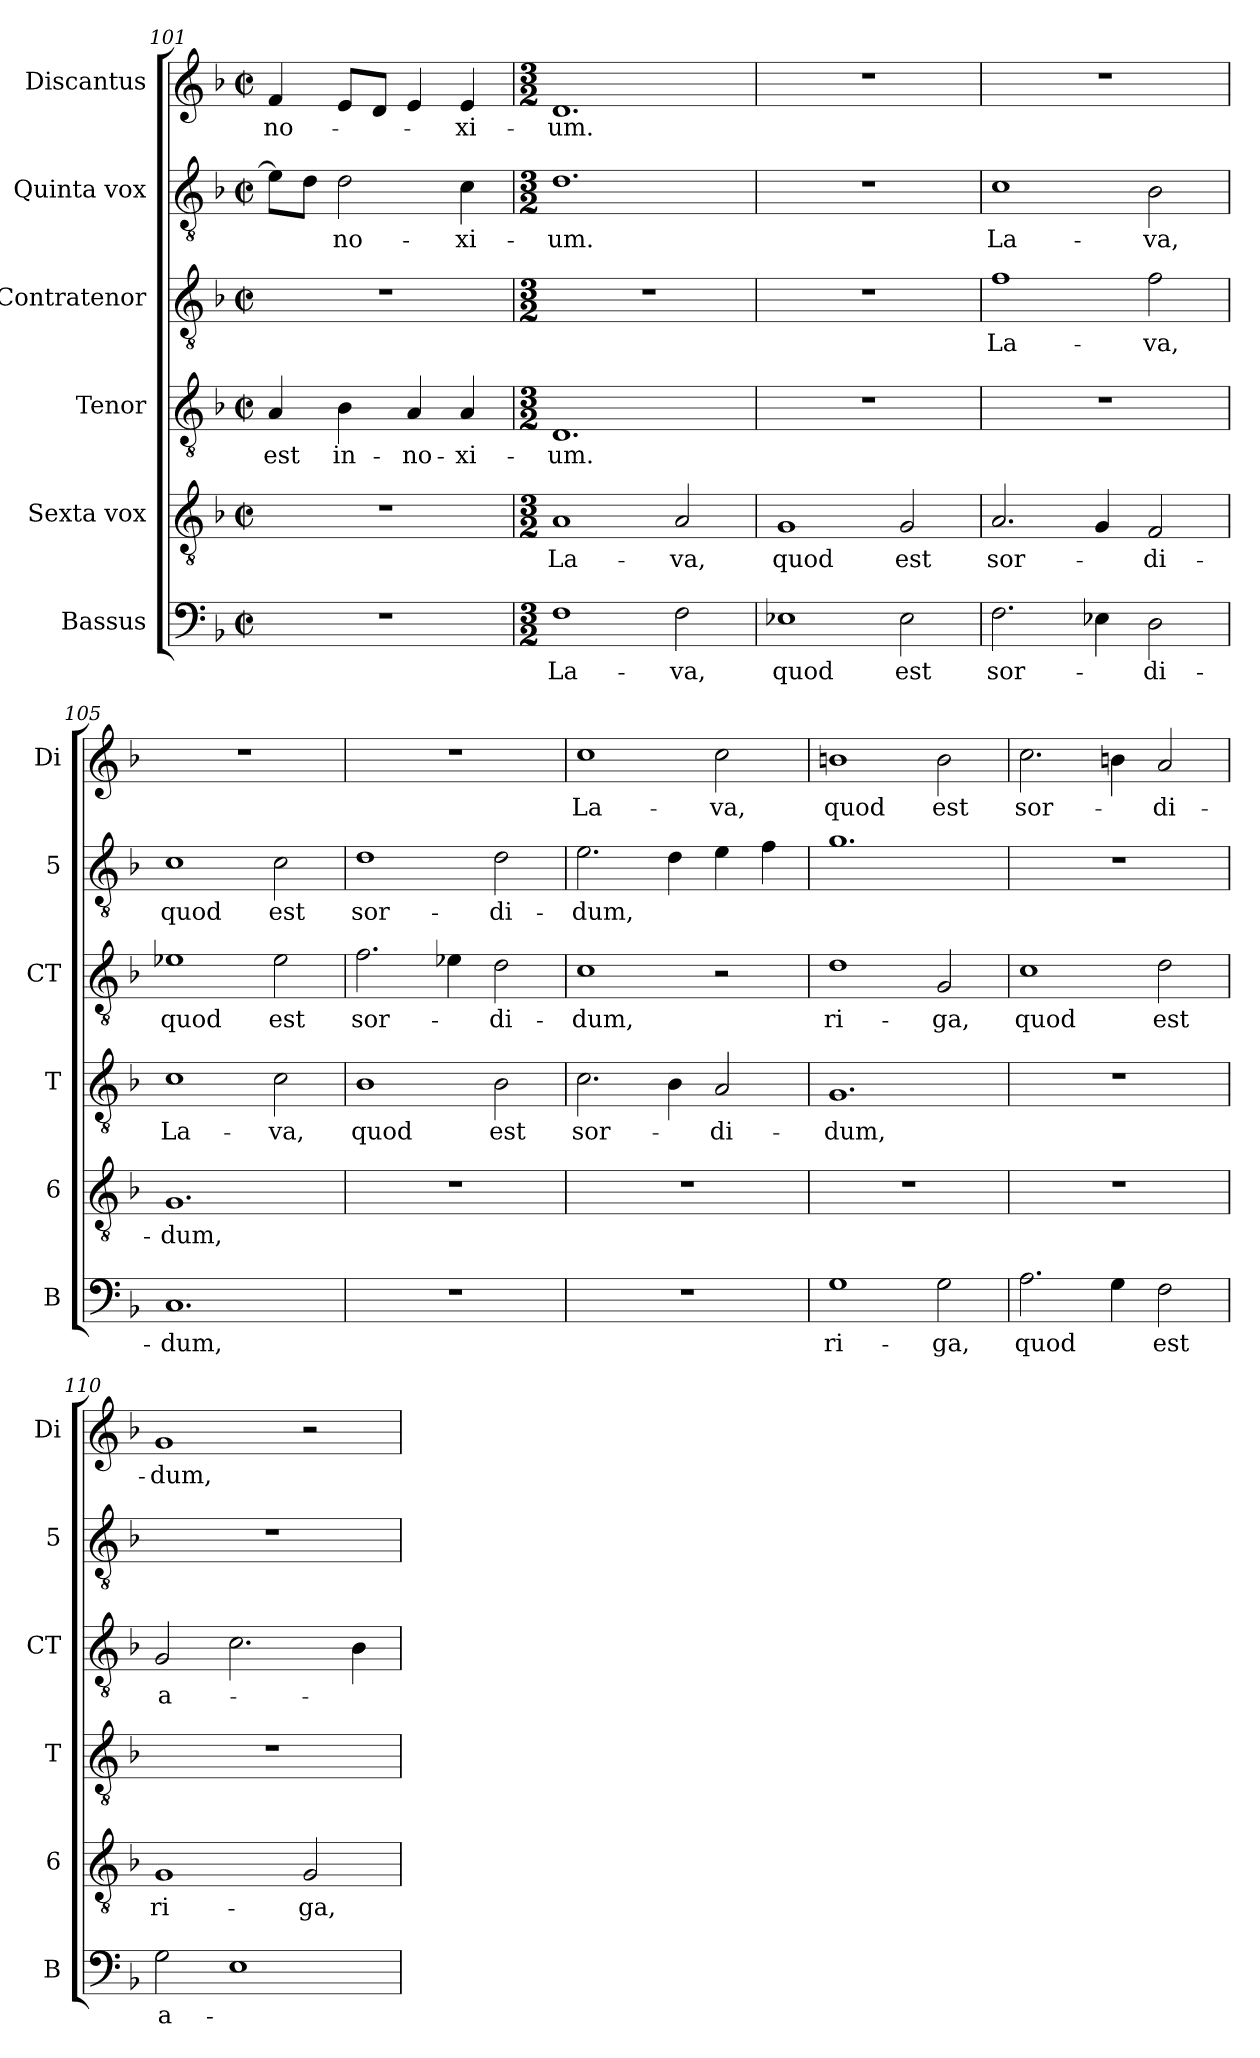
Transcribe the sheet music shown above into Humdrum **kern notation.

**kern	**text	**kern	**text	**kern	**text	**kern	**text	**kern	**text	**kern	**text
*part6	*part6	*part5	*part5	*part4	*part4	*part3	*part3	*part2	*part2	*part1	*part1
*staff6	*staff6	*staff5	*staff5	*staff4	*staff4	*staff3	*staff3	*staff2	*staff2	*staff1	*staff1
*I"Bassus	*	*I"Sexta vox	*	*I"Tenor	*	*I"Contratenor	*	*I"Quinta vox	*	*I"Discantus	*
*I'B	*	*I'6	*	*I'T	*	*I'CT	*	*I'5	*	*I'Di	*
*clefF4	*	*clefGv2	*	*clefGv2	*	*clefGv2	*	*clefGv2	*	*clefG2	*
*k[b-]	*	*k[b-]	*	*k[b-]	*	*k[b-]	*	*k[b-]	*	*k[b-]	*
*F:	*	*F:	*	*F:	*	*F:	*	*F:	*	*F:	*
*M2/2	*	*M2/2	*	*M2/2	*	*M2/2	*	*M2/2	*	*M2/2	*
*met(c|)	*	*met(c|)	*	*met(c|)	*	*met(c|)	*	*met(c|)	*	*met(c|)	*
=101	=101	=101	=101	=101	=101	=101	=101	=101	=101	=101	=101
!	!	!	!	!	!LO:LY:b	!	!	!	!	!	!LO:LY:b
1r	.	1r	.	4A/	est	1r	.	8e\L]	.	4f/	-no-
.	.	.	.	.	.	.	.	8d\J	.	.	.
!	!	!	!	!	!LO:LY:b	!	!	!	!LO:LY:b	!	!
.	.	.	.	4B-\	in-	.	.	2d\	-no-	8e/L	.
.	.	.	.	.	.	.	.	.	.	8d/J	.
!	!	!	!	!	!LO:LY:b	!	!	!	!	!	!
.	.	.	.	4A/	-no-	.	.	.	.	4e/	.
!	!	!	!	!	!LO:LY:b	!	!	!	!LO:LY:b	!	!LO:LY:b
.	.	.	.	4A/	-xi-	.	.	4c\	-xi-	4e/	-xi-
!!LO:LB:g=z
=102	=102	=102	=102	=102	=102	=102	=102	=102	=102	=102	=102
*M3/2	*	*M3/2	*	*M3/2	*	*M3/2	*	*M3/2	*	*M3/2	*
!	!LO:LY:b	!	!LO:LY:b	!	!LO:LY:b	!	!	!	!LO:LY:b	!	!LO:LY:b
1F	La-	1A	La-	1.D	-um.	1.r	.	1.d	-um.	1.d	-um.
!	!LO:LY:b	!	!LO:LY:b	!	!	!	!	!	!	!	!
2F\	-va,	2A/	-va,	.	.	.	.	.	.	.	.
=103	=103	=103	=103	=103	=103	=103	=103	=103	=103	=103	=103
!	!LO:LY:b	!	!LO:LY:b	!	!	!	!	!	!	!	!
1E-X	quod	1G	quod	1.r	.	1.r	.	1.r	.	1.r	.
!	!LO:LY:b	!	!LO:LY:b	!	!	!	!	!	!	!	!
2E-\	est	2G/	est	.	.	.	.	.	.	.	.
=104	=104	=104	=104	=104	=104	=104	=104	=104	=104	=104	=104
!	!LO:LY:b	!	!LO:LY:b	!	!	!	!LO:LY:b	!	!LO:LY:b	!	!
2.F\	sor-	2.A/	sor-	1.r	.	1f	La-	1c	La-	1.r	.
4E-X\	.	4G/	.	.	.	.	.	.	.	.	.
!	!LO:LY:b	!	!LO:LY:b	!	!	!	!LO:LY:b	!	!LO:LY:b	!	!
2D\	-di-	2F/	-di-	.	.	2f\	-va,	2B-\	-va,	.	.
=105	=105	=105	=105	=105	=105	=105	=105	=105	=105	=105	=105
!	!LO:LY:b	!	!LO:LY:b	!	!LO:LY:b	!	!LO:LY:b	!	!LO:LY:b	!	!
1.C	-dum,	1.G	-dum,	1c	La-	1e-X	quod	1c	quod	1.r	.
!	!	!	!	!	!LO:LY:b	!	!LO:LY:b	!	!LO:LY:b	!	!
.	.	.	.	2c\	-va,	2e-\	est	2c\	est	.	.
=106	=106	=106	=106	=106	=106	=106	=106	=106	=106	=106	=106
!	!	!	!	!	!LO:LY:b	!	!LO:LY:b	!	!LO:LY:b	!	!
1.r	.	1.r	.	1B-	quod	2.f\	sor-	1d	sor-	1.r	.
.	.	.	.	.	.	4e-X\	.	.	.	.	.
!	!	!	!	!	!LO:LY:b	!	!LO:LY:b	!	!LO:LY:b	!	!
.	.	.	.	2B-\	est	2d\	-di-	2d\	-di-	.	.
=107	=107	=107	=107	=107	=107	=107	=107	=107	=107	=107	=107
!	!	!	!	!	!LO:LY:b	!	!LO:LY:b	!	!LO:LY:b	!	!LO:LY:b
1.r	.	1.r	.	2.c\	sor-	1c	-dum,	2.e\	-dum,	1cc	La-
.	.	.	.	4B-\	.	.	.	4d\	.	.	.
!	!	!	!	!	!LO:LY:b	!	!	!	!	!	!LO:LY:b
.	.	.	.	2A/	-di-	2r	.	4e\	.	2cc\	-va,
.	.	.	.	.	.	.	.	4f\	.	.	.
!!LO:PB:g=z
=108	=108	=108	=108	=108	=108	=108	=108	=108	=108	=108	=108
!	!LO:LY:b	!	!	!	!LO:LY:b	!	!LO:LY:b	!	!	!	!LO:LY:b
1G	ri-	1.r	.	1.G	-dum,	1d	ri-	1.g	.	1bn	quod
!	!LO:LY:b	!	!	!	!	!	!LO:LY:b	!	!	!	!LO:LY:b
2G\	-ga,	.	.	.	.	2G/	-ga,	.	.	2b\	est
=109	=109	=109	=109	=109	=109	=109	=109	=109	=109	=109	=109
!	!LO:LY:b	!	!	!	!	!	!LO:LY:b	!	!	!	!LO:LY:b
2.A\	quod	1.r	.	1.r	.	1c	quod	1.r	.	2.cc\	sor-
4G\	.	.	.	.	.	.	.	.	.	4bn\	.
!	!LO:LY:b	!	!	!	!	!	!LO:LY:b	!	!	!	!LO:LY:b
2F\	est	.	.	.	.	2d\	est	.	.	2a/	-di-
=110	=110	=110	=110	=110	=110	=110	=110	=110	=110	=110	=110
!	!LO:LY:b	!	!LO:LY:b	!	!	!	!LO:LY:b	!	!	!	!LO:LY:b
2G\	a-	1G	ri-	1.r	.	2G/	a-	1.r	.	1g	-dum,
1E	.	.	.	.	.	2.c\	.	.	.	.	.
!	!	!	!LO:LY:b	!	!	!	!	!	!	!	!
.	.	2G/	-ga,	.	.	.	.	.	.	2r	.
.	.	.	.	.	.	4B-\	.	.	.	.	.
=	=	=	=	=	=	=	=	=	=	=	=
*-	*-	*-	*-	*-	*-	*-	*-	*-	*-	*-	*-
